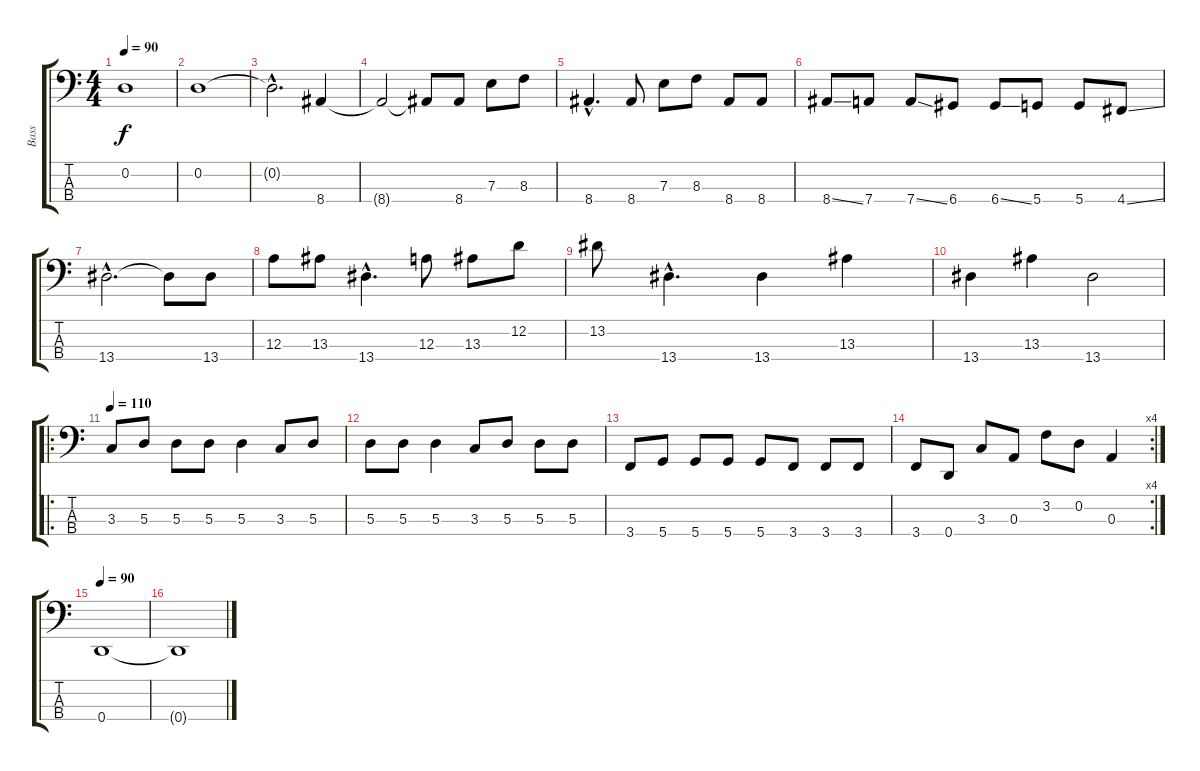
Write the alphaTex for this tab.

\track ("Bass" "Bass") {instrument electricbassfinger}
\staff {score tabs}
\tuning (G2 D2 A1 D1) {hide}
\ts (4 4)
\tempo 90
\clef f4
\ks c
0.2{t}.1{dy f} |
0.2.1 |
0.2{hac t}.2{d} 8.4.4 |
8.4{t}.2 8.4{t}.8 8.4.8 7.3.8 8.3.8 |
8.4{hac}.4{d} 8.4.8 7.3.8 8.3.8 8.4.8 8.4.8 |
8.4{ss}.8 7.4.8 7.4{ss}.8 6.4.8 6.4{ss}.8 5.4.8 5.4.8 4.4{ss}.8 |
13.4{hac}.2{d} 13.4{t}.8 13.4.8 |
12.3.8 13.3.8 13.4{hac}.4{d} 12.3.8 13.3.8 12.2.8 |
13.2.8 13.4{hac}.4{d} 13.4.4 13.3.4 |
13.4.4 13.3.4 13.4.2 |
\ro
\tempo 110
3.3.8 5.3.8 5.3.8 5.3.8 5.3.4 3.3.8 5.3.8 |
5.3.8 5.3.8 5.3.4 3.3.8 5.3.8 5.3.8 5.3.8 |
3.4.8 5.4.8 5.4.8 5.4.8 5.4.8 3.4.8 3.4.8 3.4.8 |
\rc 4
3.4.8 0.4.8 3.3.8 0.3.8 3.2.8 0.2.8 0.3.4 |
\tempo 90
0.4.1 |
0.4{t}.1
